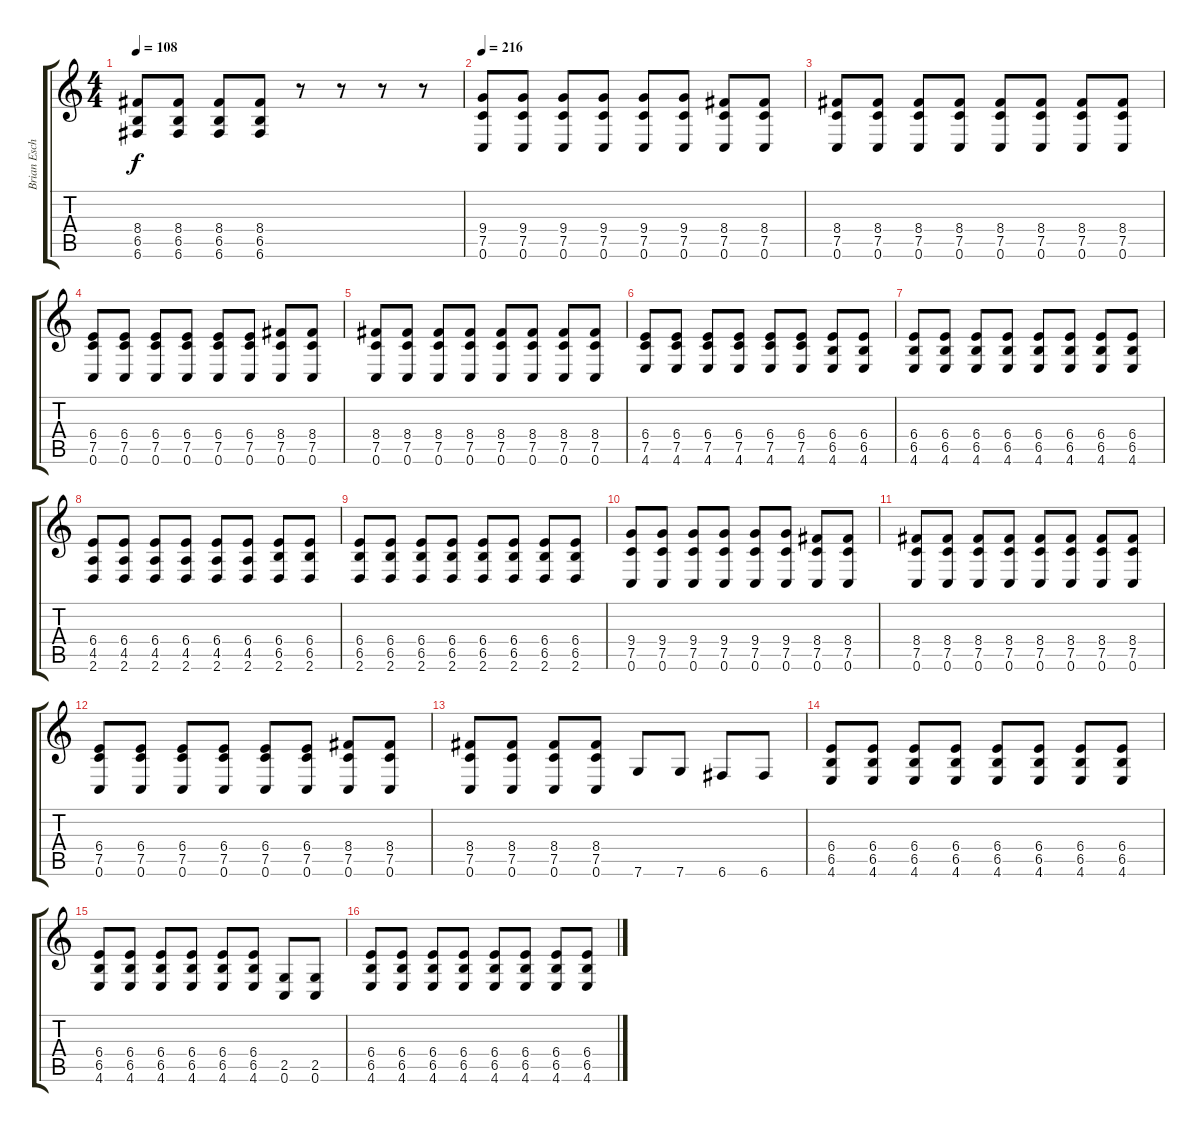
\track ("Brian Eschbach (Right)" "Brian Esch") {instrument overdrivenguitar}
\staff {score tabs}
\tuning (C4 G3 Eb3 Bb2 F2 C2) {hide}
\ts (4 4)
\tempo 108
\clef g2
\ks c
(8.4 6.5 6.6).8{dy f} (8.4 6.5 6.6).8 (8.4 6.5 6.6).8 (8.4 6.5 6.6).8 r.8 r.8 r.8 r.8 |
\tempo 216
(9.4 7.5 0.6).8 (9.4 7.5 0.6).8 (9.4 7.5 0.6).8 (9.4 7.5 0.6).8 (9.4 7.5 0.6).8 (9.4 7.5 0.6).8 (8.4 7.5 0.6).8 (8.4 7.5 0.6).8 |
(8.4 7.5 0.6).8 (8.4 7.5 0.6).8 (8.4 7.5 0.6).8 (8.4 7.5 0.6).8 (8.4 7.5 0.6).8 (8.4 7.5 0.6).8 (8.4 7.5 0.6).8 (8.4 7.5 0.6).8 |
(6.4 7.5 0.6).8 (6.4 7.5 0.6).8 (6.4 7.5 0.6).8 (6.4 7.5 0.6).8 (6.4 7.5 0.6).8 (6.4 7.5 0.6).8 (8.4 7.5 0.6).8 (8.4 7.5 0.6).8 |
(8.4 7.5 0.6).8 (8.4 7.5 0.6).8 (8.4 7.5 0.6).8 (8.4 7.5 0.6).8 (8.4 7.5 0.6).8 (8.4 7.5 0.6).8 (8.4 7.5 0.6).8 (8.4 7.5 0.6).8 |
(6.4 7.5 4.6).8 (6.4 7.5 4.6).8 (6.4 7.5 4.6).8 (6.4 7.5 4.6).8 (6.4 7.5 4.6).8 (6.4 7.5 4.6).8 (6.4 6.5 4.6).8 (6.4 6.5 4.6).8 |
(6.4 6.5 4.6).8 (6.4 6.5 4.6).8 (6.4 6.5 4.6).8 (6.4 6.5 4.6).8 (6.4 6.5 4.6).8 (6.4 6.5 4.6).8 (6.4 6.5 4.6).8 (6.4 6.5 4.6).8 |
(6.4 4.5 2.6).8 (6.4 4.5 2.6).8 (6.4 4.5 2.6).8 (6.4 4.5 2.6).8 (6.4 4.5 2.6).8 (6.4 4.5 2.6).8 (6.4 6.5 2.6).8 (6.4 6.5 2.6).8 |
(6.4 6.5 2.6).8 (6.4 6.5 2.6).8 (6.4 6.5 2.6).8 (6.4 6.5 2.6).8 (6.4 6.5 2.6).8 (6.4 6.5 2.6).8 (6.4 6.5 2.6).8 (6.4 6.5 2.6).8 |
(9.4 7.5 0.6).8 (9.4 7.5 0.6).8 (9.4 7.5 0.6).8 (9.4 7.5 0.6).8 (9.4 7.5 0.6).8 (9.4 7.5 0.6).8 (8.4 7.5 0.6).8 (8.4 7.5 0.6).8 |
(8.4 7.5 0.6).8 (8.4 7.5 0.6).8 (8.4 7.5 0.6).8 (8.4 7.5 0.6).8 (8.4 7.5 0.6).8 (8.4 7.5 0.6).8 (8.4 7.5 0.6).8 (8.4 7.5 0.6).8 |
(6.4 7.5 0.6).8 (6.4 7.5 0.6).8 (6.4 7.5 0.6).8 (6.4 7.5 0.6).8 (6.4 7.5 0.6).8 (6.4 7.5 0.6).8 (8.4 7.5 0.6).8 (8.4 7.5 0.6).8 |
(8.4 7.5 0.6).8 (8.4 7.5 0.6).8 (8.4 7.5 0.6).8 (8.4 7.5 0.6).8 7.6.8 7.6.8 6.6.8 6.6.8 |
(6.4 6.5 4.6).8 (6.4 6.5 4.6).8 (6.4 6.5 4.6).8 (6.4 6.5 4.6).8 (6.4 6.5 4.6).8 (6.4 6.5 4.6).8 (6.4 6.5 4.6).8 (6.4 6.5 4.6).8 |
(6.4 6.5 4.6).8 (6.4 6.5 4.6).8 (6.4 6.5 4.6).8 (6.4 6.5 4.6).8 (6.4 6.5 4.6).8 (6.4 6.5 4.6).8 (2.5 0.6).8 (2.5 0.6).8 |
(6.4 6.5 4.6).8 (6.4 6.5 4.6).8 (6.4 6.5 4.6).8 (6.4 6.5 4.6).8 (6.4 6.5 4.6).8 (6.4 6.5 4.6).8 (6.4 6.5 4.6).8 (6.4 6.5 4.6).8
